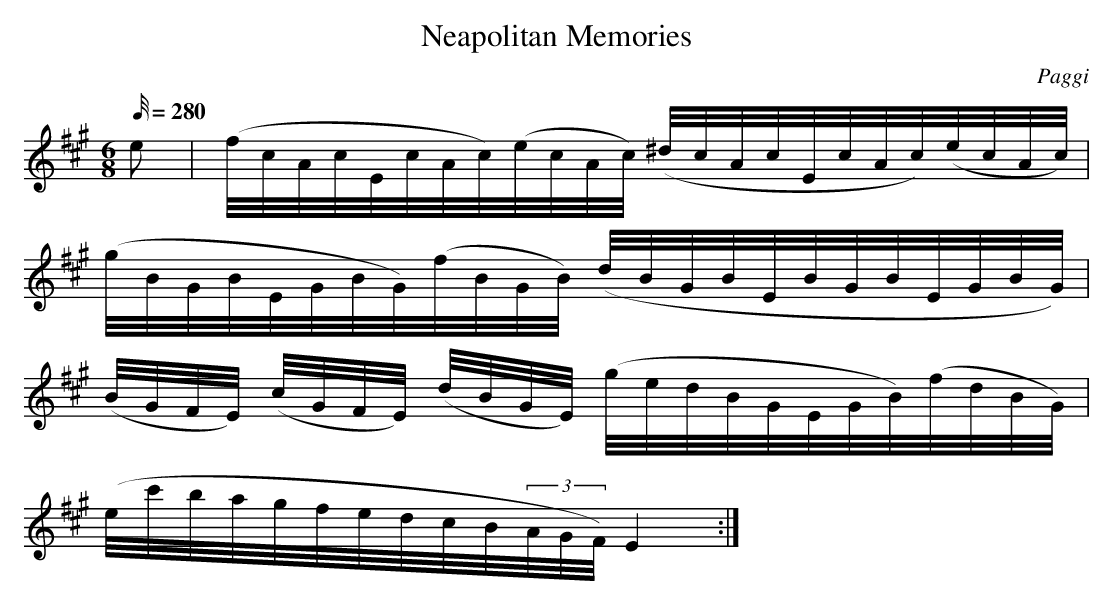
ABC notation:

X:1
T:Neapolitan Memories
M:6/8
L:1/32
Q:280
C:Paggi
K:A
e4|(UfcAcEcAc)(UecAc) (U^dcAcEcAc)(UecAc)|
(UgBGBEGBG)(UfBGB) (UdBGBEBGBEGBG)|
(UBGFE) (UcGFE) (UdBGE) (UgedBGEGB)(UfdBG)|
(Uec'bagfedcB(3AGF) E8:|
